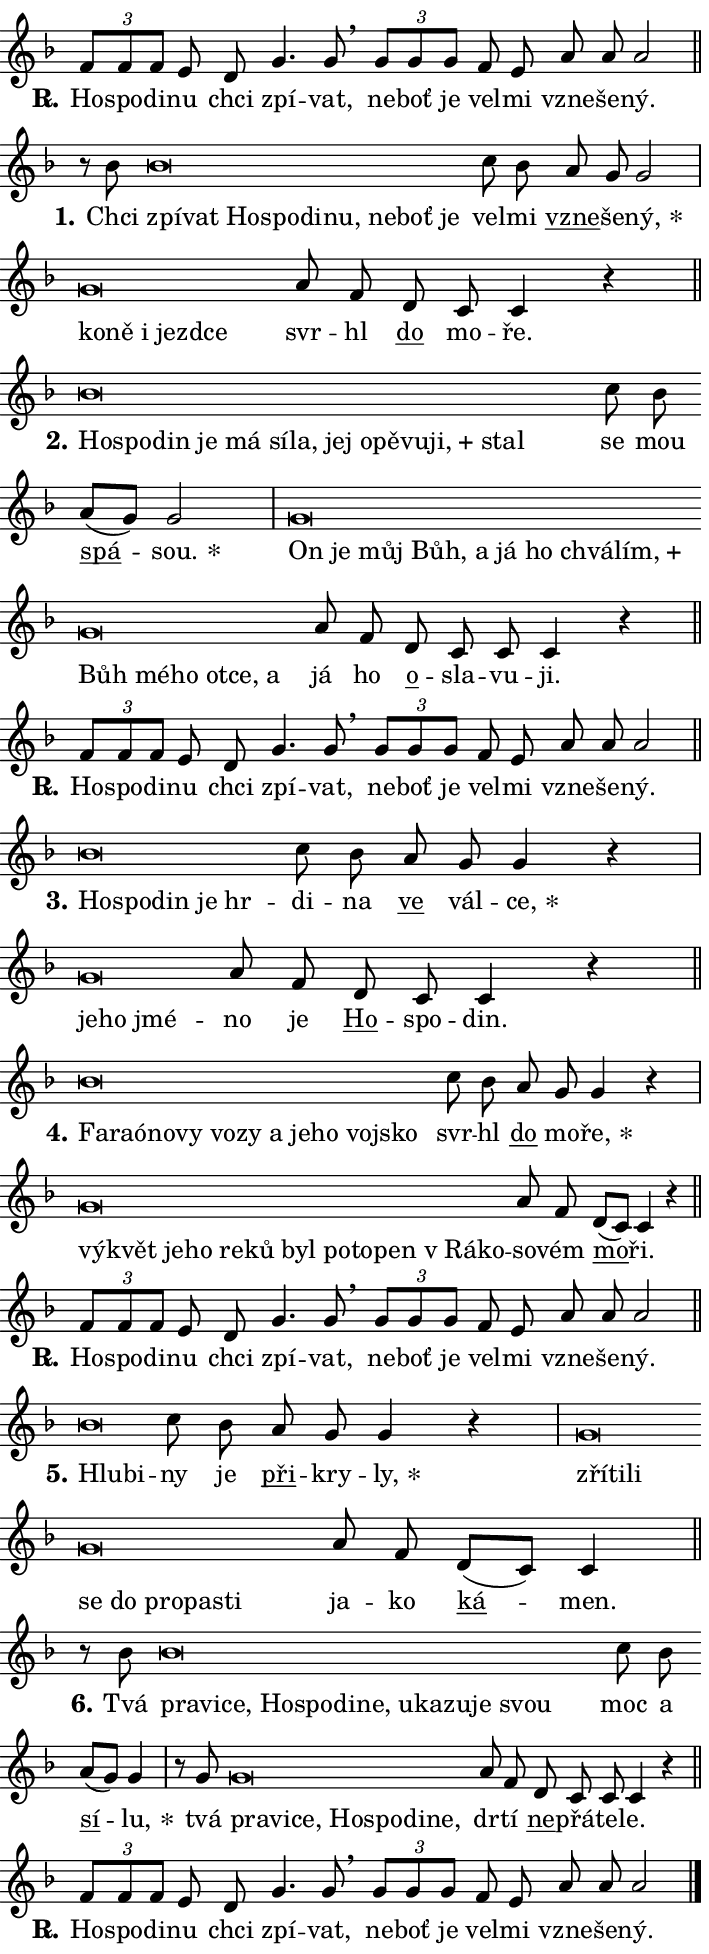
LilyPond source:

\version "2.24.0"
\header { tagline = "" }
\paper {
  indent = 0\cm
  top-margin = 0\cm
  right-margin = 0.13\cm % to fit lyric hyphens
  bottom-margin = 0\cm
  left-margin = 0\cm
  paper-width = 12\cm
  page-breaking = #ly:one-page-breaking
  system-system-spacing.basic-distance = #11
  score-system-spacing.basic-distance = #11
  ragged-last = ##f
}


%% Author: Thomas Morley
%% https://lists.gnu.org/archive/html/lilypond-user/2020-05/msg00002.html
#(define (line-position grob)
"Returns position of @var[grob} in current system:
   @code{'start}, if at first time-step
   @code{'end}, if at last time-step
   @code{'middle} otherwise
"
  (let* ((col (ly:item-get-column grob))
         (ln (ly:grob-object col 'left-neighbor))
         (rn (ly:grob-object col 'right-neighbor))
         (col-to-check-left (if (ly:grob? ln) ln col))
         (col-to-check-right (if (ly:grob? rn) rn col))
         (break-dir-left
           (and
             (ly:grob-property col-to-check-left 'non-musical #f)
             (ly:item-break-dir col-to-check-left)))
         (break-dir-right
           (and
             (ly:grob-property col-to-check-right 'non-musical #f)
             (ly:item-break-dir col-to-check-right))))
        (cond ((eqv? 1 break-dir-left) 'start)
              ((eqv? -1 break-dir-right) 'end)
              (else 'middle))))

#(define (tranparent-at-line-position vctor)
  (lambda (grob)
  "Relying on @code{line-position} select the relevant enry from @var{vctor}.
Used to determine transparency,"
    (case (line-position grob)
      ((end) (not (vector-ref vctor 0)))
      ((middle) (not (vector-ref vctor 1)))
      ((start) (not (vector-ref vctor 2))))))

noteHeadBreakVisibility =
#(define-music-function (break-visibility)(vector?)
"Makes @code{NoteHead}s transparent relying on @var{break-visibility}"
#{
  \override NoteHead.transparent =
    #(tranparent-at-line-position break-visibility)
#})

#(define delete-ledgers-for-transparent-note-heads
  (lambda (grob)
    "Reads whether a @code{NoteHead} is transparent.
If so this @code{NoteHead} is removed from @code{'note-heads} from
@var{grob}, which is supposed to be @code{LedgerLineSpanner}.
As a result ledgers are not printed for this @code{NoteHead}"
    (let* ((nhds-array (ly:grob-object grob 'note-heads))
           (nhds-list
             (if (ly:grob-array? nhds-array)
                 (ly:grob-array->list nhds-array)
                 '()))
           ;; Relies on the transparent-property being done before
           ;; Staff.LedgerLineSpanner.after-line-breaking is executed.
           ;; This is fragile ...
           (to-keep
             (remove
               (lambda (nhd)
                 (ly:grob-property nhd 'transparent #f))
               nhds-list)))
      ;; TODO find a better method to iterate over grob-arrays, similiar
      ;; to filter/remove etc for lists
      ;; For now rebuilt from scratch
      (set! (ly:grob-object grob 'note-heads)  '())
      (for-each
        (lambda (nhd)
          (ly:pointer-group-interface::add-grob grob 'note-heads nhd))
        to-keep))))

squashNotes = {
  \override NoteHead.X-extent = #'(-0.2 . 0.2)
  \override NoteHead.Y-extent = #'(-0.75 . 0)
  \override NoteHead.stencil =
    #(lambda (grob)
       (let ((pos (ly:grob-property grob 'staff-position)))
         (begin
           (if (< pos -7) (display "ERROR: Lower brevis then expected\n") (display ""))
           (if (<= pos -6) ly:text-interface::print ly:note-head::print))))
}
unSquashNotes = {
  \revert NoteHead.X-extent
  \revert NoteHead.Y-extent
  \revert NoteHead.stencil
}

hideNotes = \noteHeadBreakVisibility #begin-of-line-visible
unHideNotes = \noteHeadBreakVisibility #all-visible

% work-around for resetting accidentals
% https://lilypond.org/doc/v2.23/Documentation/notation/displaying-rhythms#unmetered-music
cadenzaMeasure = {
  \cadenzaOff
  \partial 1024 s1024
  \cadenzaOn
}

#(define-markup-command (accent layout props text) (markup?)
  "Underline accented syllable"
  (interpret-markup layout props
    #{\markup \override #'(offset . 4.3) \underline { #text }#}))

responsum = \markup \concat {
  "R" \hspace #-1.05 \path #0.1 #'((moveto 0 0.07) (lineto 0.9 0.8)) \hspace #0.05 "."
}

spaceSize = #0.6828661417322834 % exact space size for TeX Gyre Schola

\layout {
  \context {
    \Staff
    \remove "Time_signature_engraver"
    \override LedgerLineSpanner.after-line-breaking = #delete-ledgers-for-transparent-note-heads
  }
  \context {
    \Lyrics {
      \override LyricSpace.minimum-distance = \spaceSize
      \override LyricText.font-name = #"TeX Gyre Schola"
      \override LyricText.font-size = 1
      \override StanzaNumber.font-name = #"TeX Gyre Schola Bold"
      \override StanzaNumber.font-size = 1
    }
  }
  \context {
    \Score 
    \override NoteHead.text =
      #(lambda (grob) 
        (let ((pos (ly:grob-property grob 'staff-position)))
          #{\markup {
            \combine
              \halign #-0.55 \raise #(if (= pos -6) 0 0.5) \override #'(thickness . 2) \draw-line #'(3.2 . 0)
              \musicglyph "noteheads.sM1"
          }#}))
  }
}

% magnetic-lyrics.ily
%
%   written by
%     Jean Abou Samra <jean@abou-samra.fr>
%     Werner Lemberg <wl@gnu.org>
%
%   adapted by
%     Jiri Hon <jiri.hon@gmail.com>
%
% Version 2022-Apr-15

% https://www.mail-archive.com/lilypond-user@gnu.org/msg149350.html

#(define (Left_hyphen_pointer_engraver context)
   "Collect syllable-hyphen-syllable occurrences in lyrics and store
them in properties.  This engraver only looks to the left.  For
example, if the lyrics input is @code{foo -- bar}, it does the
following.

@itemize @bullet
@item
Set the @code{text} property of the @code{LyricHyphen} grob between
@q{foo} and @q{bar} to @code{foo}.

@item
Set the @code{left-hyphen} property of the @code{LyricText} grob with
text @q{foo} to the @code{LyricHyphen} grob between @q{foo} and
@q{bar}.
@end itemize

Use this auxiliary engraver in combination with the
@code{lyric-@/text::@/apply-@/magnetic-@/offset!} hook."
   (let ((hyphen #f)
         (text #f))
     (make-engraver
      (acknowledgers
       ((lyric-syllable-interface engraver grob source-engraver)
        (set! text grob)))
      (end-acknowledgers
       ((lyric-hyphen-interface engraver grob source-engraver)
        ;(when (not (grob::has-interface grob 'lyric-space-interface))
          (set! hyphen grob)));)
      ((stop-translation-timestep engraver)
       (when (and text hyphen)
         (ly:grob-set-object! text 'left-hyphen hyphen))
       (set! text #f)
       (set! hyphen #f)))))

#(define (lyric-text::apply-magnetic-offset! grob)
   "If the space between two syllables is less than the value in
property @code{LyricText@/.details@/.squash-threshold}, move the right
syllable to the left so that it gets concatenated with the left
syllable.

Use this function as a hook for
@code{LyricText@/.after-@/line-@/breaking} if the
@code{Left_@/hyphen_@/pointer_@/engraver} is active."
   (let ((hyphen (ly:grob-object grob 'left-hyphen #f)))
     (when hyphen
       (let ((left-text (ly:spanner-bound hyphen LEFT)))
         (when (grob::has-interface left-text 'lyric-syllable-interface)
           (let* ((common (ly:grob-common-refpoint grob left-text X))
                  (this-x-ext (ly:grob-extent grob common X))
                  (left-x-ext
                   (begin
                     ;; Trigger magnetism for left-text.
                     (ly:grob-property left-text 'after-line-breaking)
                     (ly:grob-extent left-text common X)))
                  ;; `delta` is the gap width between two syllables.
                  (delta (- (interval-start this-x-ext)
                            (interval-end left-x-ext)))
                  (details (ly:grob-property grob 'details))
                  (threshold (assoc-get 'squash-threshold details 0.2)))
             (when (< delta threshold)
               (let* (;; We have to manipulate the input text so that
                      ;; ligatures crossing syllable boundaries are not
                      ;; disabled.  For languages based on the Latin
                      ;; script this is essentially a beautification.
                      ;; However, for non-Western scripts it can be a
                      ;; necessity.
                      (lt (ly:grob-property left-text 'text))
                      (rt (ly:grob-property grob 'text))
                      (is-space (grob::has-interface hyphen 'lyric-space-interface))
                      (space (if is-space " " ""))
                      (extra-delta (if is-space spaceSize 0))
                      ;; Append new syllable.
                      (ltrt-space (if (and (string? lt) (string? rt))
                                (string-append lt space rt)
                                (make-concat-markup (list lt space rt))))
                      ;; Right-align `ltrt` to the right side.
                      (ltrt-space-markup (grob-interpret-markup
                               grob
                               (make-translate-markup
                                (cons (interval-length this-x-ext) 0)
                                (make-right-align-markup ltrt-space)))))
                 (begin
                   ;; Don't print `left-text`.
                   (ly:grob-set-property! left-text 'stencil #f)
                   ;; Set text and stencil (which holds all collected
                   ;; syllables so far) and shift it to the left.
                   (ly:grob-set-property! grob 'text ltrt-space)
                   (ly:grob-set-property! grob 'stencil ltrt-space-markup)
                   (ly:grob-translate-axis! grob (- (- delta extra-delta)) X))))))))))


#(define (lyric-hyphen::displace-bounds-first grob)
   ;; Make very sure this callback isn't triggered too early.
   (let ((left (ly:spanner-bound grob LEFT))
         (right (ly:spanner-bound grob RIGHT)))
     (ly:grob-property left 'after-line-breaking)
     (ly:grob-property right 'after-line-breaking)
     (ly:lyric-hyphen::print grob)))

squashThreshold = #0.4

\layout {
  \context {
    \Lyrics
    \consists #Left_hyphen_pointer_engraver
    \override LyricText.after-line-breaking =
      #lyric-text::apply-magnetic-offset!
    \override LyricHyphen.stencil = #lyric-hyphen::displace-bounds-first
    \override LyricText.details.squash-threshold = \squashThreshold
    \override LyricHyphen.minimum-distance = 0
    \override LyricHyphen.minimum-length = \squashThreshold
  }
}

squashText = \override LyricText.details.squash-threshold = 9999
unSquashText = \override LyricText.details.squash-threshold = \squashThreshold

leftText = \override LyricText.self-alignment-X = #LEFT
unLeftText = \revert LyricText.self-alignment-X

starOffset = #(lambda (grob) 
                (let ((x_offset (ly:self-alignment-interface::aligned-on-x-parent grob)))
                  (if (= x_offset 0) 0 (+ x_offset 1.2))))

star = #(define-music-function (syllable)(string?)
"Append star separator at the end of a syllable"
#{
  \once \override LyricText.X-offset = #starOffset
  \lyricmode { \markup {
    #syllable
    \override #'((font-name . "TeX Gyre Schola Bold")) \hspace #0.2 \lower #0.65 \larger "*"
  } }
#})

starAccent = #(define-music-function (syllable)(string?)
"Append star separator at the end of a syllable and make accent"
#{
  \once \override LyricText.X-offset = #starOffset
  \lyricmode { \markup {
    \accent #syllable
    \override #'((font-name . "TeX Gyre Schola Bold")) \hspace #0.2 \lower #0.65 \larger "*"
  } }
#})

breath = #(define-music-function (syllable)(string?)
"Append breathing indicator at the end of a syllable"
#{
  \lyricmode { \markup { #syllable "+" } }
#})

optionalBreath = #(define-music-function (syllable)(string?)
"Append optional breathing indicator at the end of a syllable"
#{
  \lyricmode { \markup { #syllable "(+)" } }
#})


\score {
    <<
        \new Voice = "melody" { \cadenzaOn \key f \major \relative { \tuplet 3/2 { f'8[ f f] } e d g4. g8 \breathe \bar "" \tuplet 3/2 { g[ g g] } \bar "" f e \bar "" a a a2 \cadenzaMeasure \bar "||" \break } }
        \new Lyrics \lyricsto "melody" { \lyricmode { \set stanza = \responsum
Ho -- spo -- di -- nu chci zpí -- vat, ne -- boť je vel -- mi vzne -- še -- ný. } }
    >>
    \layout {}
}

\score {
    <<
        \new Voice = "melody" { \cadenzaOn \key f \major \relative { r8 bes'8 \squashNotes bes\breve*1/16 \hideNotes \breve*1/16 \bar "" \breve*1/16 \bar "" \breve*1/16 \bar "" \breve*1/16 \bar "" \breve*1/16 \bar "" \breve*1/16 \bar "" \breve*1/16 \breve*1/16 \bar "" \unHideNotes \unSquashNotes c8 bes \bar "" a g g2 \cadenzaMeasure \bar "|" \squashNotes g\breve*1/16 \hideNotes \breve*1/16 \bar "" \breve*1/16 \bar "" \breve*1/16 \breve*1/16 \bar "" \unHideNotes \unSquashNotes a8 f \bar "" d c c4 r \cadenzaMeasure \bar "||" \break } }
        \new Lyrics \lyricsto "melody" { \lyricmode { \set stanza = "1."
Chci \leftText zpí -- \squashText vat Ho -- spo -- di -- nu, ne -- boť je \unLeftText \unSquashText vel -- mi \markup \accent vzne -- še -- \star ný, \leftText ko -- \squashText ně i jezd -- ce \unLeftText \unSquashText svr -- hl \markup \accent do mo -- ře. } }
    >>
    \layout {}
}

\score {
    <<
        \new Voice = "melody" { \cadenzaOn \key f \major \relative { \squashNotes bes'\breve*1/16 \hideNotes \breve*1/16 \bar "" \breve*1/16 \bar "" \breve*1/16 \bar "" \breve*1/16 \bar "" \breve*1/16 \bar "" \breve*1/16 \bar "" \breve*1/16 \bar "" \breve*1/16 \bar "" \breve*1/16 \bar "" \breve*1/16 \bar "" \breve*1/16 \breve*1/16 \bar "" \unHideNotes \unSquashNotes c8 bes \bar "" a[( g)] g2 \cadenzaMeasure \bar "|" \squashNotes g\breve*1/16 \hideNotes \breve*1/16 \bar "" \breve*1/16 \bar "" \breve*1/16 \bar "" \breve*1/16 \bar "" \breve*1/16 \bar "" \breve*1/16 \bar "" \breve*1/16 \bar "" \breve*1/16 \bar "" \breve*1/16 \bar "" \breve*1/16 \bar "" \breve*1/16 \bar "" \breve*1/16 \bar "" \breve*1/16 \breve*1/16 \bar "" \unHideNotes \unSquashNotes a8 f \bar "" d c c c4 r \cadenzaMeasure \bar "||" \break } }
        \new Lyrics \lyricsto "melody" { \lyricmode { \set stanza = "2."
\leftText Ho -- \squashText spo -- din je má sí -- la, jej o -- pě -- vu -- \breath "ji," stal \unLeftText \unSquashText se mou \markup \accent spá -- \star sou. \leftText On \squashText je můj Bůh, a já ho chvá -- \breath "lím," Bůh mé -- ho ot -- ce, a \unLeftText \unSquashText já ho \markup \accent o -- sla -- vu -- ji. } }
    >>
    \layout {}
}

\score {
    <<
        \new Voice = "melody" { \cadenzaOn \key f \major \relative { \tuplet 3/2 { f'8[ f f] } e d g4. g8 \breathe \bar "" \tuplet 3/2 { g[ g g] } \bar "" f e \bar "" a a a2 \cadenzaMeasure \bar "||" \break } }
        \new Lyrics \lyricsto "melody" { \lyricmode { \set stanza = \responsum
Ho -- spo -- di -- nu chci zpí -- vat, ne -- boť je vel -- mi vzne -- še -- ný. } }
    >>
    \layout {}
}

\score {
    <<
        \new Voice = "melody" { \cadenzaOn \key f \major \relative { \squashNotes bes'\breve*1/16 \hideNotes \breve*1/16 \bar "" \breve*1/16 \bar "" \breve*1/16 \breve*1/16 \bar "" \unHideNotes \unSquashNotes c8 bes \bar "" a g g4 r \cadenzaMeasure \bar "|" \squashNotes g\breve*1/16 \hideNotes \breve*1/16 \breve*1/16 \bar "" \unHideNotes \unSquashNotes a8 f \bar "" d c c4 r \cadenzaMeasure \bar "||" \break } }
        \new Lyrics \lyricsto "melody" { \lyricmode { \set stanza = "3."
\leftText Ho -- \squashText spo -- din je hr -- \unLeftText \unSquashText di -- na \markup \accent ve vál -- \star ce, \leftText je -- \squashText ho jmé -- \unLeftText \unSquashText no je \markup \accent Ho -- spo -- din. } }
    >>
    \layout {}
}

\score {
    <<
        \new Voice = "melody" { \cadenzaOn \key f \major \relative { \squashNotes bes'\breve*1/16 \hideNotes \breve*1/16 \bar "" \breve*1/16 \bar "" \breve*1/16 \bar "" \breve*1/16 \bar "" \breve*1/16 \bar "" \breve*1/16 \bar "" \breve*1/16 \bar "" \breve*1/16 \bar "" \breve*1/16 \breve*1/16 \bar "" \unHideNotes \unSquashNotes c8 bes \bar "" a g g4 r \cadenzaMeasure \bar "|" \squashNotes g\breve*1/16 \hideNotes \breve*1/16 \bar "" \breve*1/16 \bar "" \breve*1/16 \bar "" \breve*1/16 \bar "" \breve*1/16 \bar "" \breve*1/16 \bar "" \breve*1/16 \bar "" \breve*1/16 \bar "" \breve*1/16 \bar "" \breve*1/16 \breve*1/16 \bar "" \unHideNotes \unSquashNotes a8 f \bar "" d[( c)] c4 r \cadenzaMeasure \bar "||" \break } }
        \new Lyrics \lyricsto "melody" { \lyricmode { \set stanza = "4."
\leftText Fa -- \squashText raó -- no -- vy vo -- zy a je -- ho voj -- sko \unLeftText \unSquashText svr -- hl \markup \accent do mo -- \star ře, \leftText vý -- \squashText květ je -- ho re -- ků byl po -- to -- pen "v Rá" -- ko -- \unLeftText \unSquashText so -- vém \markup \accent mo -- ři. } }
    >>
    \layout {}
}

\score {
    <<
        \new Voice = "melody" { \cadenzaOn \key f \major \relative { \tuplet 3/2 { f'8[ f f] } e d g4. g8 \breathe \bar "" \tuplet 3/2 { g[ g g] } \bar "" f e \bar "" a a a2 \cadenzaMeasure \bar "||" \break } }
        \new Lyrics \lyricsto "melody" { \lyricmode { \set stanza = \responsum
Ho -- spo -- di -- nu chci zpí -- vat, ne -- boť je vel -- mi vzne -- še -- ný. } }
    >>
    \layout {}
}

\score {
    <<
        \new Voice = "melody" { \cadenzaOn \key f \major \relative { \squashNotes bes'\breve*1/16 \hideNotes \breve*1/16 \bar "" \unHideNotes \unSquashNotes c8 bes \bar "" a g g4 r \cadenzaMeasure \bar "|" \squashNotes g\breve*1/16 \hideNotes \breve*1/16 \bar "" \breve*1/16 \bar "" \breve*1/16 \bar "" \breve*1/16 \bar "" \breve*1/16 \bar "" \breve*1/16 \breve*1/16 \bar "" \unHideNotes \unSquashNotes a8 f \bar "" d[( c)] c4 \cadenzaMeasure \bar "||" \break } }
        \new Lyrics \lyricsto "melody" { \lyricmode { \set stanza = "5."
\leftText Hlu -- \squashText bi -- \unLeftText \unSquashText ny je \markup \accent při -- kry -- \star ly, \leftText zří -- \squashText ti -- li se do pro -- pa -- sti \unLeftText \unSquashText ja -- ko \markup \accent ká -- men. } }
    >>
    \layout {}
}

\score {
    <<
        \new Voice = "melody" { \cadenzaOn \key f \major \relative { r8 bes'8 \squashNotes bes\breve*1/16 \hideNotes \breve*1/16 \bar "" \breve*1/16 \bar "" \breve*1/16 \bar "" \breve*1/16 \bar "" \breve*1/16 \bar "" \breve*1/16 \bar "" \breve*1/16 \bar "" \breve*1/16 \bar "" \breve*1/16 \bar "" \breve*1/16 \breve*1/16 \bar "" \unHideNotes \unSquashNotes c8 bes \bar "" a[( g)] g4 \cadenzaMeasure \bar "|" r8 g8 \squashNotes g\breve*1/16 \hideNotes \breve*1/16 \bar "" \breve*1/16 \bar "" \breve*1/16 \bar "" \breve*1/16 \bar "" \breve*1/16 \breve*1/16 \bar "" \unHideNotes \unSquashNotes a8 f \bar "" d c c c4 r \cadenzaMeasure \bar "||" \break } }
        \new Lyrics \lyricsto "melody" { \lyricmode { \set stanza = "6."
Tvá \leftText pra -- \squashText vi -- ce, Ho -- spo -- di -- ne, u -- ka -- zu -- je svou \unLeftText \unSquashText moc a \markup \accent sí -- \star lu, tvá \leftText pra -- \squashText vi -- ce, Ho -- spo -- di -- ne, \unLeftText \unSquashText dr -- tí \markup \accent ne -- přá -- te -- le. } }
    >>
    \layout {}
}

\score {
    <<
        \new Voice = "melody" { \cadenzaOn \key f \major \relative { \tuplet 3/2 { f'8[ f f] } e d g4. g8 \breathe \bar "" \tuplet 3/2 { g[ g g] } \bar "" f e \bar "" a a a2 \cadenzaMeasure \bar "||" \break } \bar "|." }
        \new Lyrics \lyricsto "melody" { \lyricmode { \set stanza = \responsum
Ho -- spo -- di -- nu chci zpí -- vat, ne -- boť je vel -- mi vzne -- še -- ný. } }
    >>
    \layout {}
}
